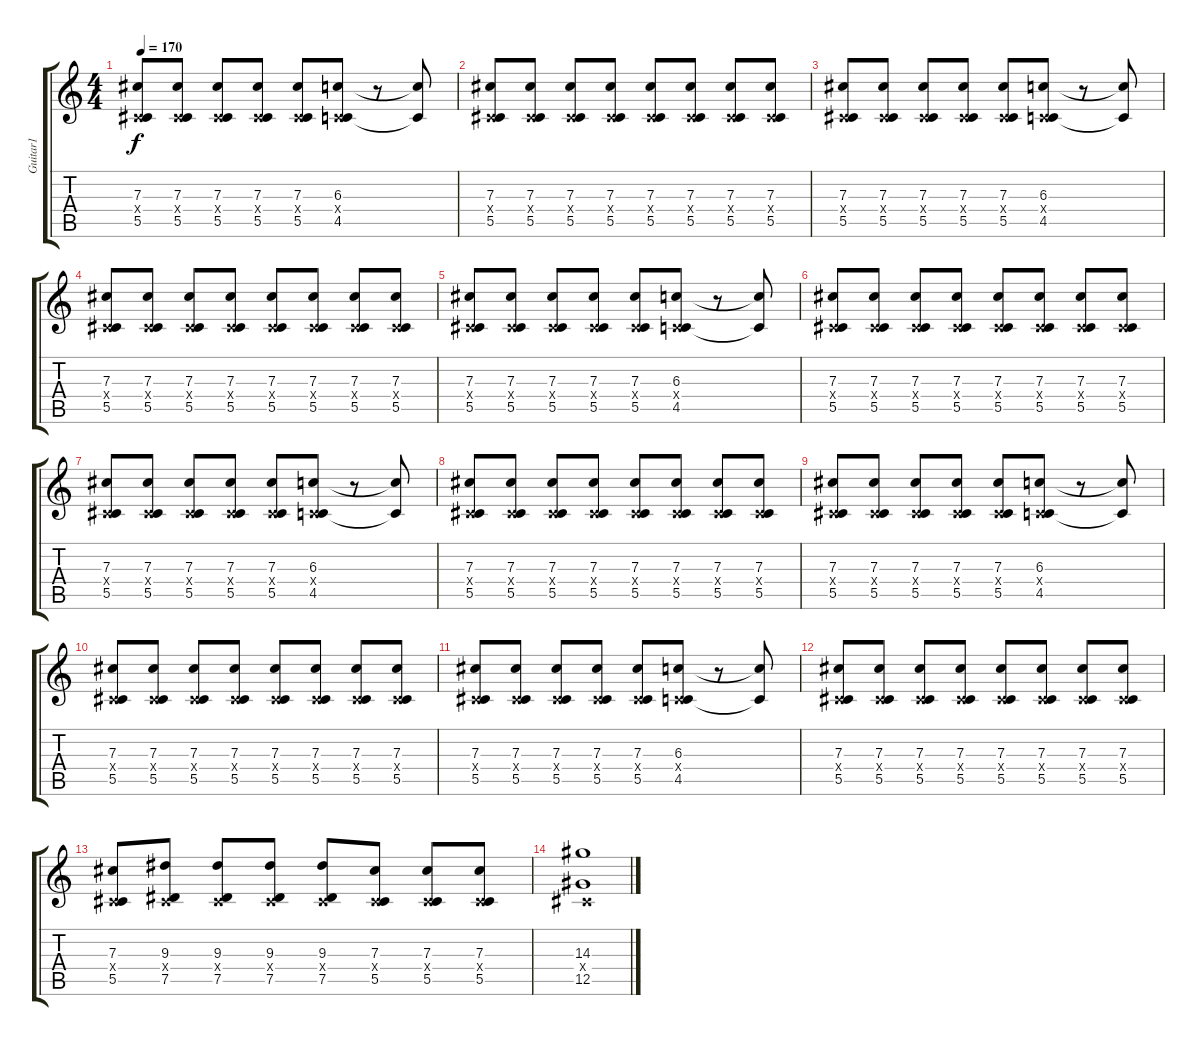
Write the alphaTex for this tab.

\track ("Guitar1" "Guitar1") {instrument overdrivenguitar}
\staff {score tabs}
\tuning (Eb4 Bb3 Gb3 Db3 Ab2 Db2) {hide}
\ts (4 4)
\tempo 170
\clef g2
\ks c
(7.3 0.4{x} 5.5).8{dy f} (7.3 0.4{x} 5.5).8 (7.3 0.4{x} 5.5).8 (7.3 0.4{x} 5.5).8 (7.3 0.4{x} 5.5).8 (6.3 0.4{x} 4.5).8 r.8 (6.3{t} 4.5{t}).8 |
(7.3 0.4{x} 5.5).8 (7.3 0.4{x} 5.5).8 (7.3 0.4{x} 5.5).8 (7.3 0.4{x} 5.5).8 (7.3 0.4{x} 5.5).8 (7.3 0.4{x} 5.5).8 (7.3 0.4{x} 5.5).8 (7.3 0.4{x} 5.5).8 |
(7.3 0.4{x} 5.5).8 (7.3 0.4{x} 5.5).8 (7.3 0.4{x} 5.5).8 (7.3 0.4{x} 5.5).8 (7.3 0.4{x} 5.5).8 (6.3 0.4{x} 4.5).8 r.8 (6.3{t} 4.5{t}).8 |
(7.3 0.4{x} 5.5).8 (7.3 0.4{x} 5.5).8 (7.3 0.4{x} 5.5).8 (7.3 0.4{x} 5.5).8 (7.3 0.4{x} 5.5).8 (7.3 0.4{x} 5.5).8 (7.3 0.4{x} 5.5).8 (7.3 0.4{x} 5.5).8 |
(7.3 0.4{x} 5.5).8 (7.3 0.4{x} 5.5).8 (7.3 0.4{x} 5.5).8 (7.3 0.4{x} 5.5).8 (7.3 0.4{x} 5.5).8 (6.3 0.4{x} 4.5).8 r.8 (6.3{t} 4.5{t}).8 |
(7.3 0.4{x} 5.5).8 (7.3 0.4{x} 5.5).8 (7.3 0.4{x} 5.5).8 (7.3 0.4{x} 5.5).8 (7.3 0.4{x} 5.5).8 (7.3 0.4{x} 5.5).8 (7.3 0.4{x} 5.5).8 (7.3 0.4{x} 5.5).8 |
(7.3 0.4{x} 5.5).8 (7.3 0.4{x} 5.5).8 (7.3 0.4{x} 5.5).8 (7.3 0.4{x} 5.5).8 (7.3 0.4{x} 5.5).8 (6.3 0.4{x} 4.5).8 r.8 (6.3{t} 4.5{t}).8 |
(7.3 0.4{x} 5.5).8 (7.3 0.4{x} 5.5).8 (7.3 0.4{x} 5.5).8 (7.3 0.4{x} 5.5).8 (7.3 0.4{x} 5.5).8 (7.3 0.4{x} 5.5).8 (7.3 0.4{x} 5.5).8 (7.3 0.4{x} 5.5).8 |
(7.3 0.4{x} 5.5).8 (7.3 0.4{x} 5.5).8 (7.3 0.4{x} 5.5).8 (7.3 0.4{x} 5.5).8 (7.3 0.4{x} 5.5).8 (6.3 0.4{x} 4.5).8 r.8 (6.3{t} 4.5{t}).8 |
(7.3 0.4{x} 5.5).8 (7.3 0.4{x} 5.5).8 (7.3 0.4{x} 5.5).8 (7.3 0.4{x} 5.5).8 (7.3 0.4{x} 5.5).8 (7.3 0.4{x} 5.5).8 (7.3 0.4{x} 5.5).8 (7.3 0.4{x} 5.5).8 |
(7.3 0.4{x} 5.5).8 (7.3 0.4{x} 5.5).8 (7.3 0.4{x} 5.5).8 (7.3 0.4{x} 5.5).8 (7.3 0.4{x} 5.5).8 (6.3 0.4{x} 4.5).8 r.8 (6.3{t} 4.5{t}).8 |
(7.3 0.4{x} 5.5).8 (7.3 0.4{x} 5.5).8 (7.3 0.4{x} 5.5).8 (7.3 0.4{x} 5.5).8 (7.3 0.4{x} 5.5).8 (7.3 0.4{x} 5.5).8 (7.3 0.4{x} 5.5).8 (7.3 0.4{x} 5.5).8 |
(7.3 0.4{x} 5.5).8 (9.3 0.4{x} 7.5).8 (9.3 0.4{x} 7.5).8 (9.3 0.4{x} 7.5).8 (9.3 0.4{x} 7.5).8 (7.3 0.4{x} 5.5).8 (7.3 0.4{x} 5.5).8 (7.3 0.4{x} 5.5).8 |
(14.3 0.4{x} 12.5).1
